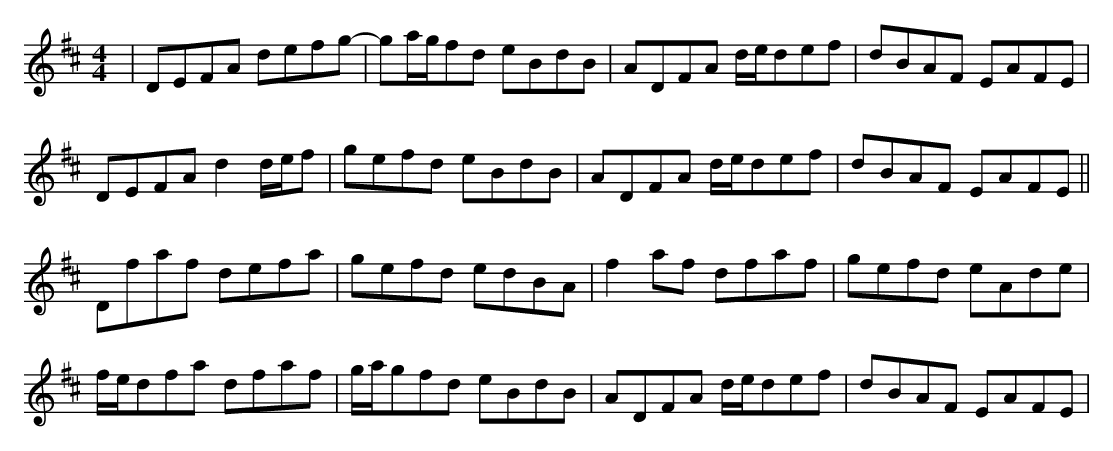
X:1
M:4/4
K:D
|DEFA defg-|ga/g/fd eBdB|ADFA d/e/def|dBAF EAFE|
DEFA d2d/e/f|gefd eBdB|ADFA d/e/def|dBAF EAFE||
Dfaf defa|gefd edBA|f2af dfaf|gefd eAde|
f/e/dfa dfaf|g/a/gfd eBdB|ADFA d/e/def|dBAF EAFE|
